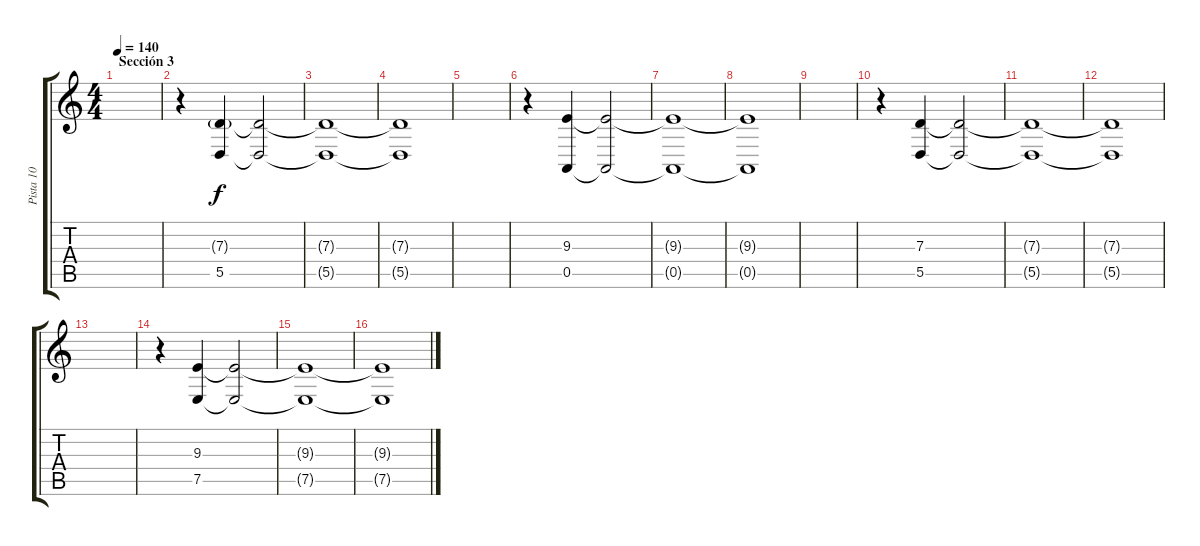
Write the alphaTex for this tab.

\track ("Pista 10" "Pista 10") {instrument electricgrandpiano}
\staff {score tabs}
\tuning (E4 B3 G3 D3 A2 E2) {hide}
\ts (4 4)
\section ("" "Sección 3")
\tempo 140
\clef g2
\ks c
|
r.4{volume 1} (7.3{g} 5.5).4{volume 16} (7.3{t} 5.5{t}).2 |
(7.3{t} 5.5{t}).1 |
(7.3{t} 5.5{t}).1 |
|
r.4{volume 0} (9.3 0.5).4{volume 16} (9.3{t} 0.5{t}).2 |
(9.3{t} 0.5{t}).1 |
(9.3{t} 0.5{t}).1 |
|
r.4{volume 0} (7.3 5.5).4{volume 16} (7.3{t} 5.5{t}).2 |
(7.3{t} 5.5{t}).1 |
(7.3{t} 5.5{t}).1 |
|
r.4{volume 0} (9.3 7.5).4{volume 16} (9.3{t} 7.5{t}).2 |
(9.3{t} 7.5{t}).1 |
(9.3{t} 7.5{t}).1
